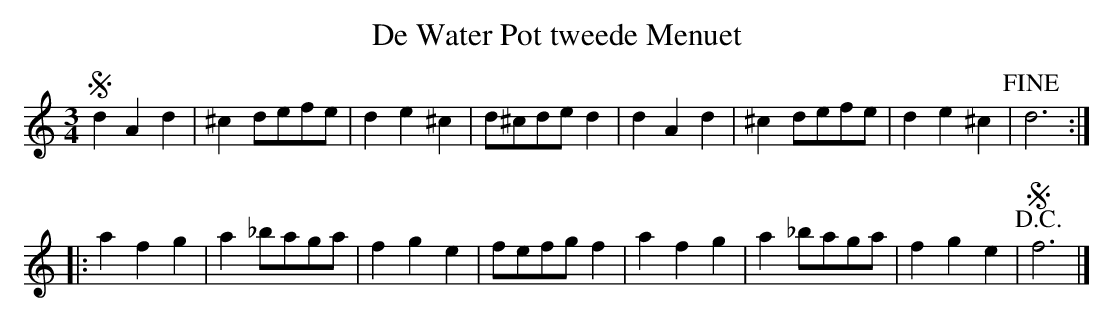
X:1
T:De Water Pot tweede Menuet
M:3/4
K:Ddor
!segno!d2A2d2|^c2defe|d2e2^c2|d^cded2|d2A2d2|^c2defe|d2e2^c2|!fine!d6:|
|:a2f2g2|a2_baga|f2g2e2|fefgf2|a2f2g2|a2_baga|f2g2e2|!D.C.!!segno!f6|]
